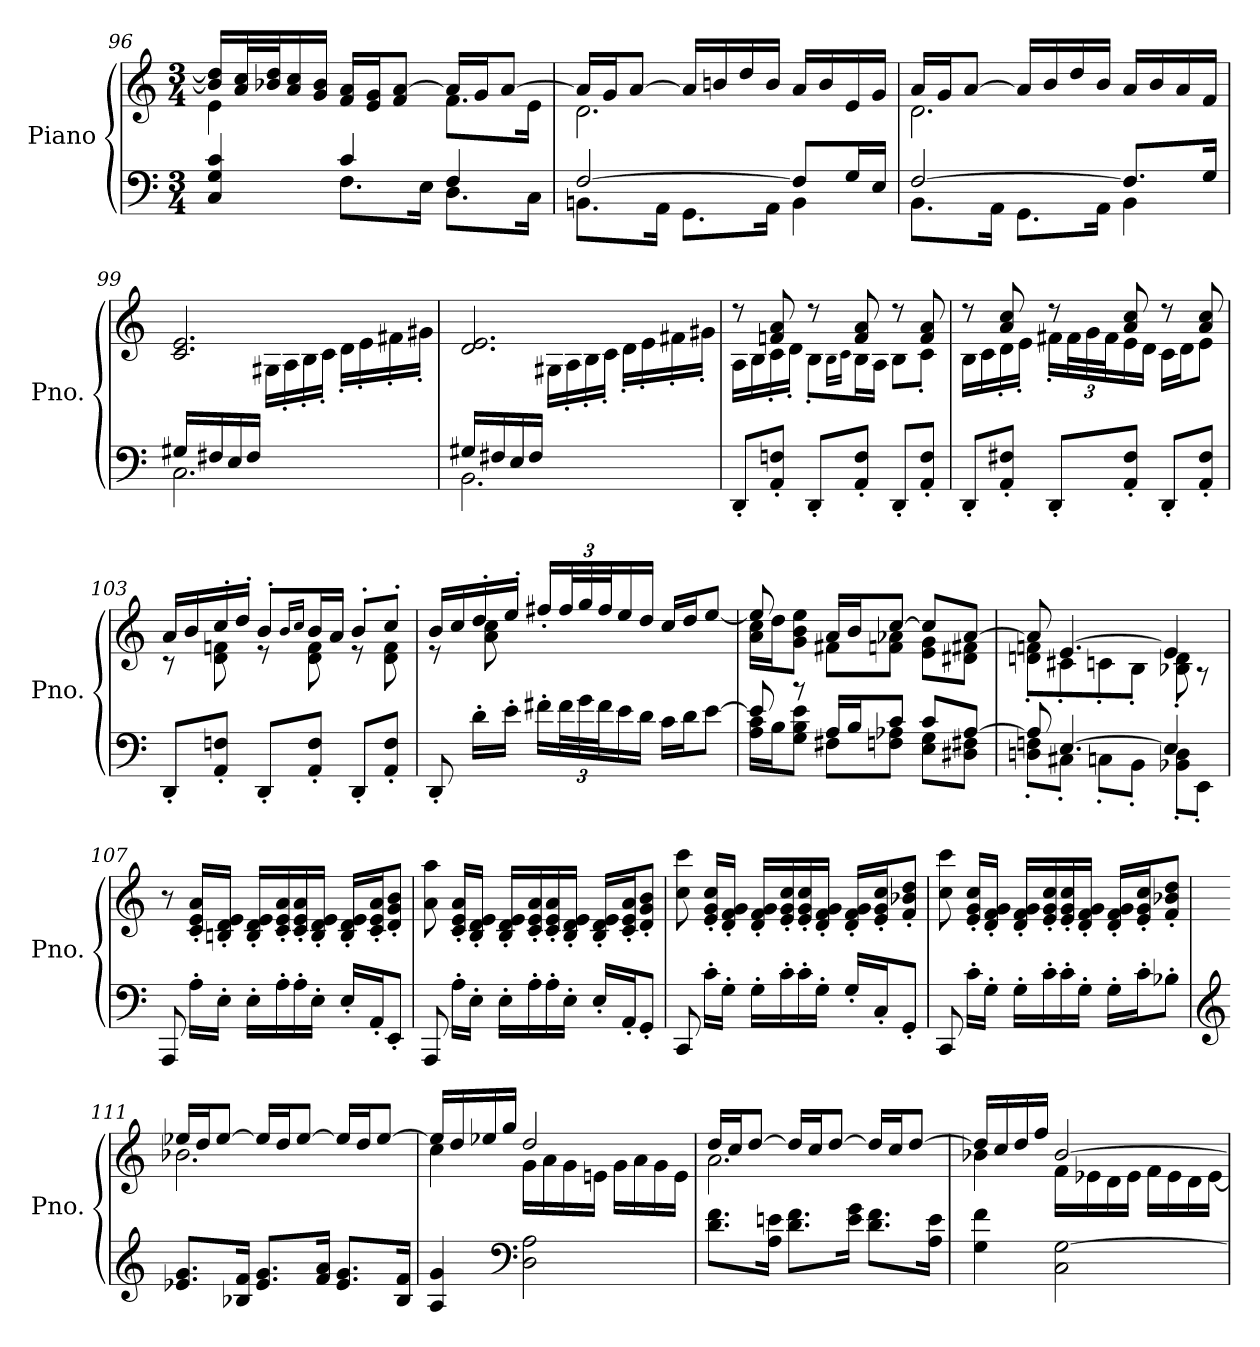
**kern	**kern
*part1	*part1
*staff2	*staff1
*I"Piano	*
*I'Pno.	*
!!LO:PB:g=z
*clefF4	*clefG2
*k[]	*k[]
*M3/4	*M3/4
=96	=96
*^	*^
4C/ 4G/ 4c/	4ryy	16b-/] 16dd/]LL	4e\
.	.	32a/ 32cc/L	.
.	.	32b-X/ 32dd/J	.
.	.	16a/ 16cc/	.
.	.	16g/ 16b-/JJ	.
4c/	8.F\L	16f/ 16a/LL	4ryy
.	.	16e/ 16g/J	.
.	.	8f/ [8a/J	.
.	16E\Jk	.	.
4F/	8.D\L	16a/LL]	8.f\L
.	.	16g/J	.
.	.	[8a/J	.
.	16C\Jk	.	16e\Jk
=97	=97	=97	=97
[2F/	8.BBn\L	16a/LL]	2.d\
.	.	16g/J	.
.	.	[8a/J	.
.	16AA\Jk	.	.
.	8.GG\L	16a/LL]	.
.	.	16bn/	.
.	.	16dd/	.
.	16AA\Jk	16b/JJ	.
8F/L]	4BB\	16a/LL	.
.	.	16b/	.
16G/L	.	16e/	.
16E/JJ	.	16g/JJ	.
=98	=98	=98	=98
[2F/	8.BB\L	16a/LL	2.d\
.	.	16g/J	.
.	.	[8a/J	.
.	16AA\Jk	.	.
.	8.GG\L	16a/LL]	.
.	.	16b/	.
.	.	16dd/	.
.	16AA\Jk	16b/JJ	.
8.F/L]	4BB\	16a/LL	.
.	.	16b/	.
.	.	16a/	.
16G/Jk	.	16f/JJ	.
!!LO:LB:g=z	!!
=99	=99	=99	=99
16G#X/LL	2.C\	2.c/ 2.e/	4ryy
16F#X/	.	.	.
16E/	.	.	.
16F#/JJ	.	.	.
2ryy	.	.	16G#X\LL
.	.	.	16A'\
.	.	.	16B'\
.	.	.	16c'\JJ
.	.	.	16d'\LL
.	.	.	16e'\
.	.	.	16f#X'\
.	.	.	16g#X'\JJ
=100	=100	=100	=100
16G#X/LL	2.BB\	2.d/ 2.e/	4ryy
16F#X/	.	.	.
16E/	.	.	.
16F#/JJ	.	.	.
2ryy	.	.	16G#X\LL
.	.	.	16A'\
.	.	.	16B'\
.	.	.	16c'\JJ
.	.	.	16d'\LL
.	.	.	16e'\
.	.	.	16f#X'\
.	.	.	16g#X'\JJ
*v	*v	*	*
!!LO:LB:g=z	!!
=101	=101	=101
8DD'/L	8r	16A\LL
.	.	16B\
8AA/' 8Fn/'J	8fn/ 8a/	16c'\
.	.	16d'\JJ
8DD'/L	8r	8B'\L
.	.	16qB\LL
.	.	16qc\JJ
8AA/' 8F/'J	8f/ 8a/	16B\L
.	.	16A\JJ
8DD'/L	8r	8B\L
8AA/' 8F/'J	8f/ 8a/	8c'\J
=102	=102	=102
8DD'/L	8r	16B\LL
.	.	16c\
8AA/' 8F#X/'J	8a/ 8cc/	16d'\
.	.	16e'\JJ
8DD'/L	8r	16f#X'\LL
*	*	*Xbrackettup
.	.	48f#\L
.	.	48g\
.	.	48f#\J
8AA/' 8F#/'J	8a/ 8cc/	16e\
.	.	16d\JJ
8DD'/L	8r	16c\LL
.	.	16d\J
8AA/' 8F#/'J	8a/ 8cc/	8e\J
=103	=103	=103
8DD'/L	16a/LL	8r
.	16b/	.
8AA/' 8Fn/'J	16cc'/	8d\ 8fn\
.	16dd'/JJ	.
8DD'/L	8b'/L	8r
.	16qb/LL	.
.	16qcc/JJ	.
8AA/' 8F/'J	16b/L	8d\ 8f\
.	16a/JJ	.
8DD'/L	8b'/L	8r
8AA/' 8F/'J	8cc'/J	8d\ 8f\
!!LO:LB:g=z	!!
=104	=104	=104
8DD'/	16b/LL	8r
.	16cc/	.
16d'\LL	16dd'/	8a\ 8cc\
16e'\JJ	16ee'/JJ	.
16f#X'\LL	16ff#X'/LL	2ryy
*Xbrackettup	*	*
48f#\L	48ff#/L	.
48g\	48gg/	.
48f#\J	48ff#/J	.
16e\	16ee/	.
16d\JJ	16dd/JJ	.
16c\LL	16cc/LL	.
16d\J	16dd/J	.
[8e\J	[8ee/J	.
=105	=105	=105
*^	*	*
8e/]	16A\ 16c\LL	8ee/]	16a\ 16cc\LL
.	16B\J	.	16dd\J
8r	8G\ 8B\ 8e\J	8ryy	8g\ 8b\ 8ee\J
16A/LL	8F#X\L	16a/LL	8f#X\L
16B/J	.	16b/J	.
8c/J	8Fn\ 8A-X\J	[8cc/J	8fn\ 8a-X\J
8c/L	8E\ 8G\L	8cc/L]	8e\ 8g\L
[8A-/J	8D#X\ 8F#X\J	[8a-/J	8d#X\ 8f#X\J
=106	=106	=106	=106
8A-/]	8Dn\' 8Fn\'L	8a-/]	8dn\' 8fn\'L
[4.E/	8C#X'\J	[4.e/	8c#X'\
.	8Cn'\L	.	8cn'\
.	8BB'\J	.	8B'\J
4E/]	8BB-X\' 8D\'L	4e/]	8B-X\' 8d\'
.	8EE'\J	.	8r
*v	*v	*	*
*	*v	*v
!!LO:LB:g=z
=107	=107
8AAA/	8r
16A'\LL	16c/' 16e/' 16a/'LL
16E'\JJ	16Bn/' 16d/' 16e/'JJ
16E'\LL	16B/' 16d/' 16e/'LL
16A'\	16c/' 16e/' 16a/'
16A'\	16c/' 16e/' 16a/'
16E'\JJ	16B/' 16d/' 16e/'JJ
16E'/LL	16B/' 16d/' 16e/'LL
16AA'/J	16c/' 16e/' 16a/'J
8EE'/J	8d/' 8g/' 8b/'J
=108	=108
8AAA/	8a\ 8aa\
16A'\LL	16c/' 16e/' 16a/'LL
16E'\JJ	16B/' 16d/' 16e/'JJ
16E'\LL	16B/' 16d/' 16e/'LL
16A'\	16c/' 16e/' 16a/'
16A'\	16c/' 16e/' 16a/'
16E'\JJ	16B/' 16d/' 16e/'JJ
16E'/LL	16B/' 16d/' 16e/'LL
16AA'/J	16c/' 16e/' 16a/'J
8GG'/J	8d/' 8g/' 8b/'J
!!LO:LB:g=z
=109	=109
8CC/	8cc\ 8ccc\
16c'\LL	16e/' 16g/' 16cc/'LL
16G'\JJ	16d/' 16f/' 16g/'JJ
16G'\LL	16d/' 16f/' 16g/'LL
16c'\	16e/' 16g/' 16cc/'
16c'\	16e/' 16g/' 16cc/'
16G'\JJ	16d/' 16f/' 16g/'JJ
16G'/LL	16d/' 16f/' 16g/'LL
16C'/J	16e/' 16g/' 16cc/'J
8GG'/J	8f/' 8b-X/' 8dd/'J
=110	=110
8CC/	8cc\ 8ccc\
16c'\LL	16e/' 16g/' 16cc/'LL
16G'\JJ	16d/' 16f/' 16g/'JJ
16G'\LL	16d/' 16f/' 16g/'LL
16c'\	16e/' 16g/' 16cc/'
16c'\	16e/' 16g/' 16cc/'
16G'\JJ	16d/' 16f/' 16g/'JJ
16G'\LL	16d/' 16f/' 16g/'LL
16c'\J	16e/' 16g/' 16cc/'J
8B-X'\J	8f/' 8b-X/' 8dd/'J
=111	=111
*clefG2	*
*	*^
8.e-X/ 8.g/L	16ee-X/LL	2.b-X\
.	16dd/J	.
.	[8ee-/J	.
16B-X/ 16f/Jk	.	.
8.e-/ 8.g/L	16ee-/LL]	.
.	16dd/J	.
.	[8ee-/J	.
16f/ 16a/Jk	.	.
8.e-/ 8.g/L	16ee-/LL]	.
.	16dd/J	.
.	[8ee-/J	.
16B-/ 16f/Jk	.	.
!!LO:PB:g=z	!!
=112	=112	=112
4A/ 4g/	16ee-/LL]	4cc\
.	16dd/	.
.	16ee-X/	.
.	16gg/JJ	.
*clefF4	*	*
2D\ 2A\	2dd/	16g\LL
.	.	16a\
.	.	16g\
.	.	16en\JJ
.	.	16g\LL
.	.	16a\
.	.	16g\
.	.	16e\JJ
=113	=113	=113
8.d\ 8.f\L	16dd/LL	2.a\
.	16cc/J	.
.	[8dd/J	.
16A\ 16en\Jk	.	.
8.d\ 8.f\L	16dd/LL]	.
.	16cc/J	.
.	[8dd/J	.
16e\ 16g\Jk	.	.
8.d\ 8.f\L	16dd/LL]	.
.	16cc/J	.
.	[8dd/J	.
16A\ 16e\Jk	.	.
=114	=114	=114
4G\ 4f\	16dd/LL]	4b-X\
.	16cc/	.
.	16dd/	.
.	16ff/JJ	.
2C\ [2G\	[2b-/	16f\LL
.	.	16e-X\
.	.	16d\
.	.	16e-\JJ
.	.	16f\LL
.	.	16e-\
.	.	16d\
.	.	[16e-\JJ
*	*v	*v
=	=
*-	*-
